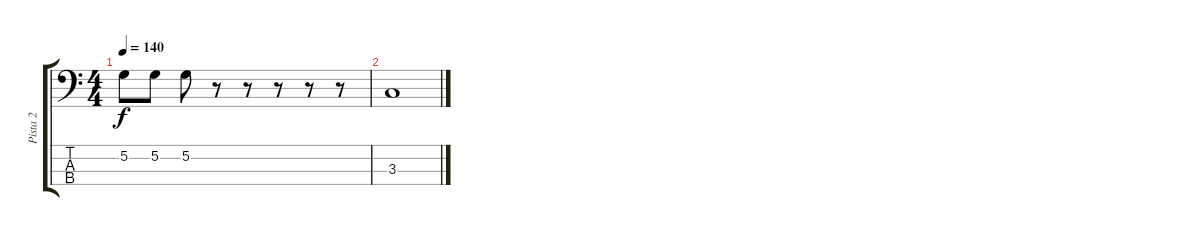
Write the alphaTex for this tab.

\track ("Pista 2" "Pista 2") {instrument electricbassfinger}
\staff {score tabs}
\tuning (G2 D2 A1 E1) {hide}
\ts (4 4)
\tempo 140
\clef f4
\ks c
5.2.8{dy f} 5.2.8 5.2.8 r.8 r.8 r.8 r.8 r.8 |
3.3.1
